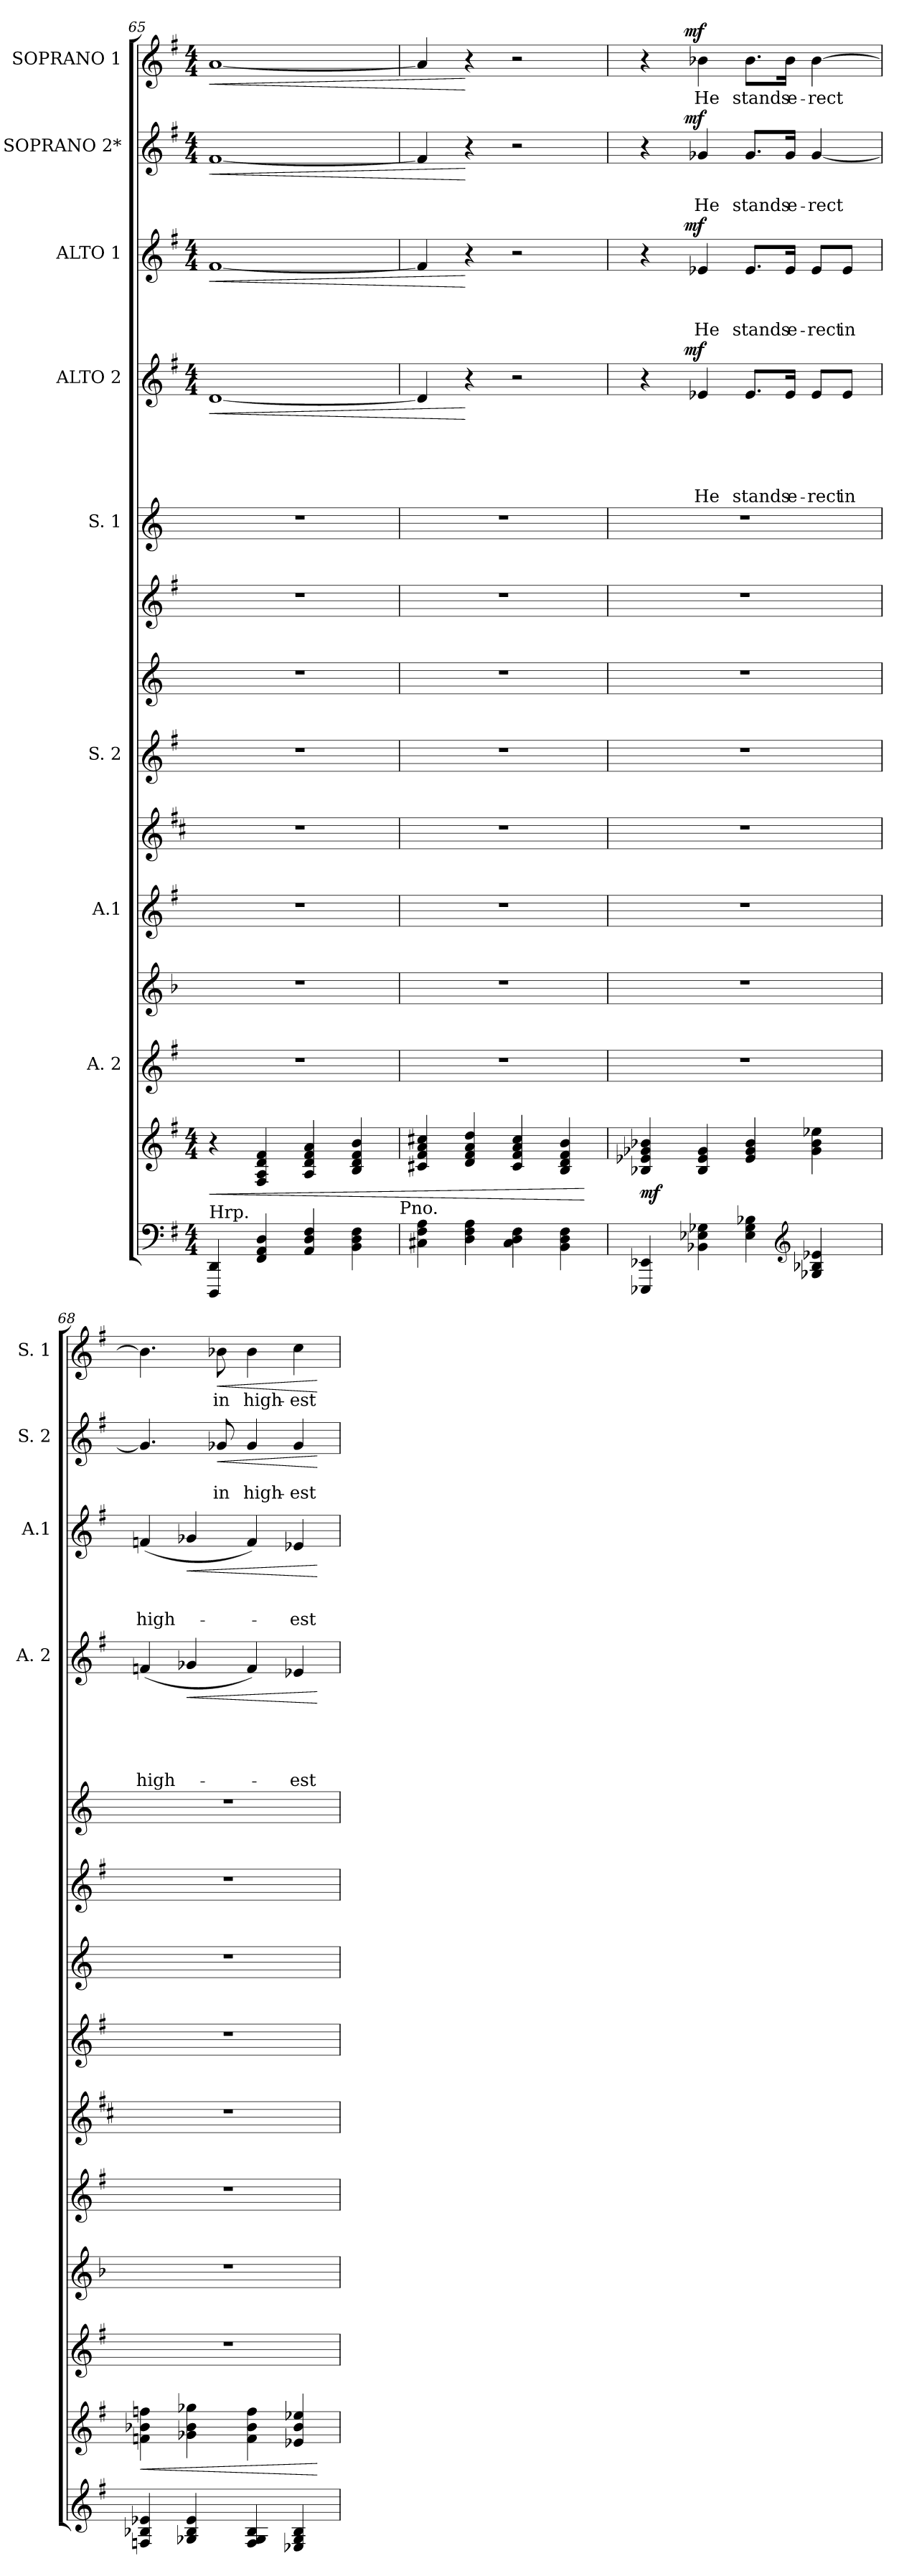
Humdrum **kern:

**kern	**kern	**dynam	**kern	**kern	**kern	**kern	**kern	**kern	**kern	**kern	**kern	**text	**text	**text	**text	**text	**dynam	**kern	**text	**text	**text	**dynam	**kern	**text	**text	**dynam	**kern	**text	**dynam
*part14	*part13	*part13	*part12	*part11	*part10	*part9	*part8	*part7	*part6	*part5	*part4	*part4	*part4	*part4	*part4	*part4	*part4	*part3	*part3	*part3	*part3	*part3	*part2	*part2	*part2	*part2	*part1	*part1	*part1
*staff14	*staff13	*staff13	*staff12	*staff11	*staff10	*staff9	*staff8	*staff7	*staff6	*staff5	*staff4	*staff4	*staff4	*staff4	*staff4	*staff4	*staff4	*staff3	*staff3	*staff3	*staff3	*staff3	*staff2	*staff2	*staff2	*staff2	*staff1	*staff1	*staff1
*	*	*	*I"A. 2	*	*I"A.1	*	*I"S. 2	*	*	*I"S. 1	*I"ALTO 2	*	*	*	*	*	*	*I"ALTO 1	*	*	*	*	*I"SOPRANO 2*	*	*	*	*I"SOPRANO 1	*	*
*	*	*	*	*	*	*	*	*	*	*	*I'A. 2	*	*	*	*	*	*	*I'A.1	*	*	*	*	*I'S. 2	*	*	*	*I'S. 1	*	*
!!LO:LB:g=z
*clefF4	*clefG2	*	*clefG2	*clefG2	*clefG2	*clefG2	*clefG2	*clefG2	*clefG2	*clefG2	*clefG2	*	*	*	*	*	*	*clefG2	*	*	*	*	*clefG2	*	*	*	*clefG2	*	*
*ITrd1c2	*ITrd1c2	*	*ITrd1c2	*	*ITrd1c2	*ITrd-2c-3	*ITrd1c2	*ITrd-3c-5	*ITrd1c2	*ITrd-3c-5	*ITrd1c2	*	*	*	*	*	*	*ITrd1c2	*	*	*	*	*ITrd1c2	*	*	*	*ITrd1c2	*	*
*k[b-]	*k[b-]	*	*k[b-]	*k[b-]	*k[b-]	*k[b-]	*k[b-]	*k[b-]	*k[b-]	*k[b-]	*k[b-]	*	*	*	*	*	*	*k[b-]	*	*	*	*	*k[b-]	*	*	*	*k[b-]	*	*
*F:	*F:	*	*F:	*F:	*F:	*F:	*F:	*F:	*F:	*F:	*F:	*	*	*	*	*	*	*F:	*	*	*	*	*F:	*	*	*	*F:	*	*
*M4/4	*M4/4	*	*	*	*	*	*	*	*	*	*M4/4	*	*	*	*	*	*	*M4/4	*	*	*	*	*M4/4	*	*	*	*M4/4	*	*
=65	=65	=65	=65	=65	=65	=65	=65	=65	=65	=65	=65	=65	=65	=65	=65	=65	=65	=65	=65	=65	=65	=65	=65	=65	=65	=65	=65	=65	=65
!LO:TX:a:t=Hrp.	!	!	!	!	!	!	!	!	!	!	!	!	!	!	!	!	!	!	!	!	!	!	!	!	!	!	!	!	!
!	!	!LO:HP:b	!	!	!	!	!	!	!	!	!	!	!	!	!	!	!LO:HP:b	!	!	!	!	!LO:HP:b	!	!	!	!LO:HP:b	!	!	!LO:HP:b
4CCC/ 4CC/	4r	<	1r	1r	1r	1r	1r	1r	1r	1r	[<1c	.	.	.	.	.	<	[>1e	.	.	.	<	[>1e	.	.	<	[>1g	.	<
4EE/ 4GG/ 4C/	4E/ 4G/ 4c/ 4e/	.	.	.	.	.	.	.	.	.	.	.	.	.	.	.	.	.	.	.	.	.	.	.	.	.	.	.	.
4GG/ 4C/ 4E/	4G/ 4c/ 4e/ 4g/	.	.	.	.	.	.	.	.	.	.	.	.	.	.	.	.	.	.	.	.	.	.	.	.	.	.	.	.
4AA\ 4C\ 4E\	4A/ 4c/ 4e/ 4a/	.	.	.	.	.	.	.	.	.	.	.	.	.	.	.	.	.	.	.	.	.	.	.	.	.	.	.	.
!	!LO:TX:b:t=Pno.	!	!	!	!	!	!	!	!	!	!	!	!	!	!	!	!	!	!	!	!	!	!	!	!	!	!	!	!
=66	=66	=66	=66	=66	=66	=66	=66	=66	=66	=66	=66	=66	=66	=66	=66	=66	=66	=66	=66	=66	=66	=66	=66	=66	=66	=66	=66	=66	=66
4BBn\ 4E\ 4G\	4Bn/ 4e/ 4g/ 4bn/	.	1r	1r	1r	1r	1r	1r	1r	1r	4c/]	.	.	.	.	.	.	4e/]	.	.	.	.	4e/]	.	.	.	4g/]	.	.
4C\ 4E\ 4G\	4c/ 4e/ 4g/ 4cc/	.	.	.	.	.	.	.	.	.	4r	.	.	.	.	.	[	4r	.	.	.	[	4r	.	.	[	4r	.	[
4BB\ 4C\ 4E\	4B/ 4e/ 4g/ 4b/	.	.	.	.	.	.	.	.	.	2r	.	.	.	.	.	.	2r	.	.	.	.	2r	.	.	.	2r	.	.
4AA\ 4C\ 4E\	4A/ 4c/ 4e/ 4a/	.	.	.	.	.	.	.	.	.	.	.	.	.	.	.	.	.	.	.	.	.	.	.	.	.	.	.	.
.	.	[	.	.	.	.	.	.	.	.	.	.	.	.	.	.	.	.	.	.	.	.	.	.	.	.	.	.	.
=67	=67	=67	=67	=67	=67	=67	=67	=67	=67	=67	=67	=67	=67	=67	=67	=67	=67	=67	=67	=67	=67	=67	=67	=67	=67	=67	=67	=67	=67
!	!	!LO:DY:b	!	!	!	!	!	!	!	!	!	!	!	!	!	!	!	!	!	!	!	!	!	!	!	!	!	!	!
*	*	*	*	*	*	*	*	*	*	*	*^	*	*	*	*	*	*	*^	*	*	*	*	*^	*	*	*	*^	*	*
4DDD-X/ 4DD-X/	4A-X/ 4d-X/ 4f-X/ 4a-X/	mf	1r	1r	1r	1r	1r	1r	1r	1r	4r	8..ryy	.	.	.	.	.	.	4r	8..ryy	.	.	.	.	4r	8..ryy	.	.	.	4r	8..ryy	.	.
!	!	!	!	!	!	!	!	!	!	!	!	!	!	!	!	!	!	!LO:DY:a	!	!	!	!	!	!LO:DY:a	!	!	!	!	!LO:DY:a	!	!	!	!LO:DY:a
.	.	.	.	.	.	.	.	.	.	.	.	2ryy	.	.	.	.	.	mf	.	2ryy	.	.	.	mf	.	2ryy	.	.	mf	.	2ryy	.	mf
!	!	!	!	!	!	!	!	!	!	!	!	!	!	!	!	!	!LO:LY:b	!	!	!	!	!	!LO:LY:b	!	!	!	!	!LO:LY:b	!	!	!	!LO:LY:b	!
4AA-X\ 4D-X\ 4F-X\	4A-/ 4d-/ 4f-/	.	.	.	.	.	.	.	.	.	4d-X/	.	.	.	.	.	He	.	4d-X/	.	.	.	He	.	4f-X/	.	.	He	.	4a-X\	.	He	.
!	!	!	!	!	!	!	!	!	!	!	!	!	!	!	!	!	!LO:LY:b	!	!	!	!	!	!LO:LY:b	!	!	!	!	!LO:LY:b	!	!	!	!LO:LY:b	!
4D-\ 4F-\ 4A-X\	4d-/ 4f-/ 4a-/	.	.	.	.	.	.	.	.	.	8.d-/L	.	.	.	.	.	stands	.	8.d-/L	.	.	.	stands	.	8.f-/L	.	.	stands	.	8.a-\L	.	stands	.
!	!	!	!	!	!	!	!	!	!	!	!	!	!	!	!	!	!LO:LY:b	!	!	!	!	!	!LO:LY:b	!	!	!	!	!LO:LY:b	!	!	!	!LO:LY:b	!
.	.	.	.	.	.	.	.	.	.	.	16d-/Jk	.	.	.	.	.	e-	.	16d-/Jk	.	.	.	e-	.	16f-/Jk	.	.	e-	.	16a-\Jk	.	e-	.
.	.	.	.	.	.	.	.	.	.	.	.	4ryy	.	.	.	.	.	.	.	4ryy	.	.	.	.	.	4ryy	.	.	.	.	4ryy	.	.
*clefG2	*	*	*	*	*	*	*	*	*	*	*	*	*	*	*	*	*	*	*	*	*	*	*	*	*	*	*	*	*	*	*	*	*
!	!	!	!	!	!	!	!	!	!	!	!	!	!	!	!	!	!LO:LY:b	!	!	!	!	!	!LO:LY:b	!	!	!	!	!LO:LY:b	!	!	!	!LO:LY:b	!
4F-X/ 4A-X/ 4d-X/	4f-\ 4a-\ 4dd-X\	.	.	.	.	.	.	.	.	.	8d-/L	.	.	.	.	.	-rect	.	8d-/L	.	.	.	-rect	.	[>4f-/	.	.	-rect	.	[>4a-\	.	-rect	.
!	!	!	!	!	!	!	!	!	!	!	!	!	!	!	!	!	!LO:LY:b	!	!	!	!	!	!LO:LY:b	!	!	!	!	!	!	!	!	!	!
.	.	.	.	.	.	.	.	.	.	.	8d-/J	.	.	.	.	.	in	.	8d-/J	.	.	.	in	.	.	.	.	.	.	.	.	.	.
.	.	.	.	.	.	.	.	.	.	.	.	32ryy	.	.	.	.	.	.	.	32ryy	.	.	.	.	.	32ryy	.	.	.	.	32ryy	.	.
=68	=68	=68	=68	=68	=68	=68	=68	=68	=68	=68	=68	=68	=68	=68	=68	=68	=68	=68	=68	=68	=68	=68	=68	=68	=68	=68	=68	=68	=68	=68	=68	=68	=68
!	!	!LO:HP:b	!	!	!	!	!	!	!	!	!	!	!	!	!	!	!LO:LY:b	!	!	!	!	!	!LO:LY:b	!	!	!	!	!	!	!	!	!	!
*	*	*	*	*	*	*	*	*	*	*	*v	*v	*	*	*	*	*	*	*	*	*	*	*	*	*v	*v	*	*	*	*v	*v	*	*
*	*	*	*	*	*	*	*	*	*	*	*	*	*	*	*	*	*	*v	*v	*	*	*	*	*	*	*	*	*	*	*
4E-X/ 4A-X/ 4d-X/	4e-X\ 4a-X\ 4ee-X\	<	1r	1r	1r	1r	1r	1r	1r	1r	(4e-X/	.	.	.	.	high-	.	(4e-X/	.	.	high-	.	4.f-/]	.	.	.	4.a-\]	.	.
!	!	!	!	!	!	!	!	!	!	!	!	!	!	!	!	!	!LO:HP:b	!	!	!	!	!LO:HP:b	!	!	!	!	!	!	!
4F-X/ 4A-/ 4d-/	4f-X\ 4a-\ 4ff-X\	.	.	.	.	.	.	.	.	.	4f-X/	.	.	.	.	.	<	4f-X/	.	.	.	<	.	.	.	.	.	.	.
!	!	!	!	!	!	!	!	!	!	!	!	!	!	!	!	!	!	!	!	!	!	!	!	!	!LO:LY:b	!LO:HP:b	!	!LO:LY:b	!LO:HP:b
.	.	.	.	.	.	.	.	.	.	.	.	.	.	.	.	.	.	.	.	.	.	.	8f-X/	.	in	<	8a-X\	in	<
!	!	!	!	!	!	!	!	!	!	!	!	!	!	!	!	!	!	!	!	!	!	!	!	!	!LO:LY:b	!	!	!LO:LY:b	!
4E-/ 4F-/ 4A-/	4e-\ 4a-\ 4ee-\	.	.	.	.	.	.	.	.	.	4e-/)	.	.	.	.	.	.	4e-/)	.	.	.	.	4f-/	.	high-	.	4a-\	high-	.
!	!	!	!	!	!	!	!	!	!	!	!	!	!	!	!	!LO:LY:b	!	!	!	!	!LO:LY:b	!	!	!	!LO:LY:b	!	!	!LO:LY:b	!
4D-X/ 4F-/ 4A-/	4d-X/ 4a-/ 4dd-X/	.	.	.	.	.	.	.	.	.	4d-X/	.	.	.	.	-est	.	4d-X/	.	.	-est	.	4f-/	.	-est	.	4b-\	-est	.
.	.	[	.	.	.	.	.	.	.	.	.	.	.	.	.	.	[	.	.	.	.	[	.	.	.	[	.	.	[
=	=	=	=	=	=	=	=	=	=	=	=	=	=	=	=	=	=	=	=	=	=	=	=	=	=	=	=	=	=
*-	*-	*-	*-	*-	*-	*-	*-	*-	*-	*-	*-	*-	*-	*-	*-	*-	*-	*-	*-	*-	*-	*-	*-	*-	*-	*-	*-	*-	*-
